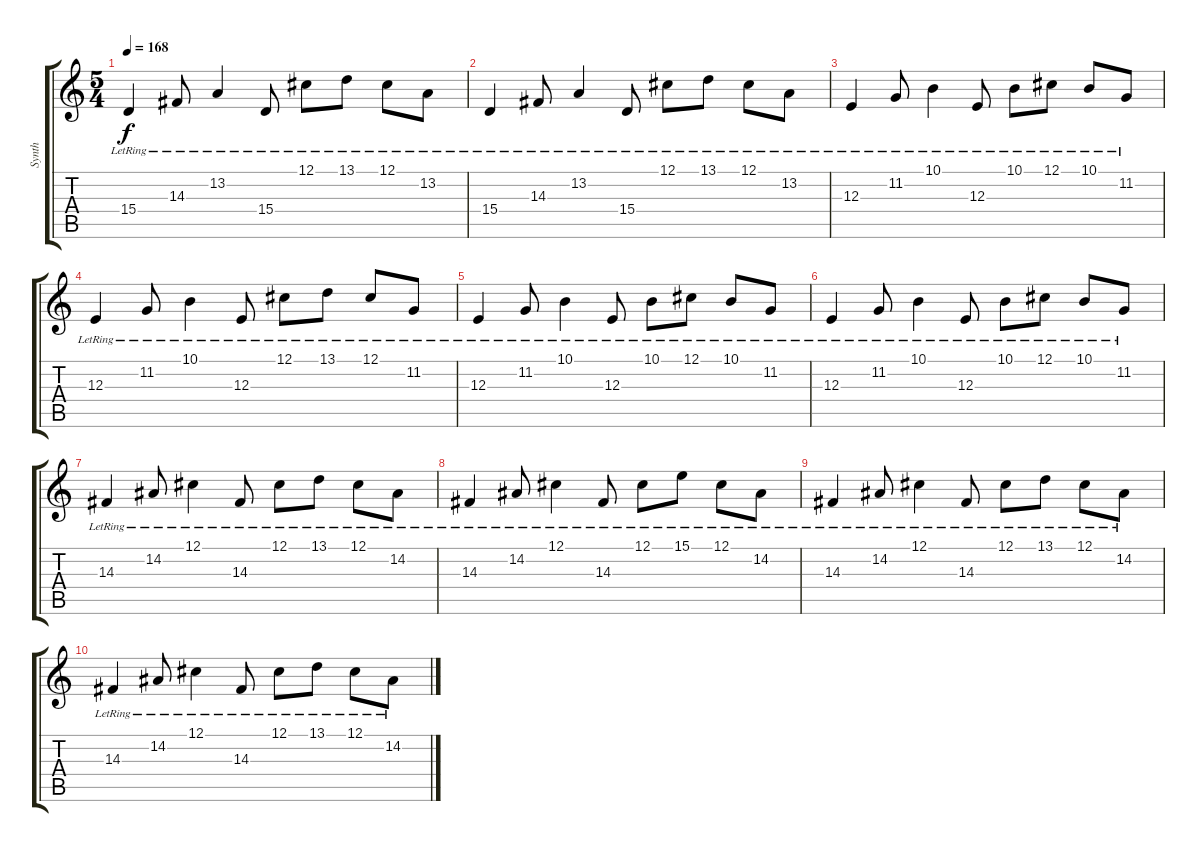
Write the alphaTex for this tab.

\track ("Synth" "Synth") {instrument fx7echoes}
\staff {score tabs}
\tuning (Db4 Ab3 E3 B2 Gb2 B1) {hide}
\ts (5 4)
\tempo 168
\clef g2
\ks c
15.4{lr}.4{dy f} 14.3{lr}.8 13.2{lr}.4 15.4{lr}.8 12.1{lr}.8 13.1{lr}.8 12.1{lr}.8 13.2{lr}.8 |
15.4{lr}.4 14.3{lr}.8 13.2{lr}.4 15.4{lr}.8 12.1{lr}.8 13.1{lr}.8 12.1{lr}.8 13.2{lr}.8 |
12.3{lr}.4 11.2{lr}.8 10.1{lr}.4 12.3{lr}.8 10.1{lr}.8 12.1{lr}.8 10.1{lr}.8 11.2{lr}.8 |
12.3{lr}.4 11.2{lr}.8 10.1{lr}.4 12.3{lr}.8 12.1{lr}.8 13.1{lr}.8 12.1{lr}.8 11.2{lr}.8 |
12.3{lr}.4 11.2{lr}.8 10.1{lr}.4 12.3{lr}.8 10.1{lr}.8 12.1{lr}.8 10.1{lr}.8 11.2{lr}.8 |
12.3{lr}.4 11.2{lr}.8 10.1{lr}.4 12.3{lr}.8 10.1{lr}.8 12.1{lr}.8 10.1{lr}.8 11.2{lr}.8 |
14.3{lr}.4 14.2{lr}.8 12.1{lr}.4 14.3{lr}.8 12.1{lr}.8 13.1{lr}.8 12.1{lr}.8 14.2{lr}.8 |
14.3{lr}.4 14.2{lr}.8 12.1{lr}.4 14.3{lr}.8 12.1{lr}.8 15.1{lr}.8 12.1{lr}.8 14.2{lr}.8 |
14.3{lr}.4 14.2{lr}.8 12.1{lr}.4 14.3{lr}.8 12.1{lr}.8 13.1{lr}.8 12.1{lr}.8 14.2{lr}.8 |
14.3{lr}.4 14.2{lr}.8 12.1{lr}.4 14.3{lr}.8 12.1{lr}.8 13.1{lr}.8 12.1{lr}.8 14.2{lr}.8
